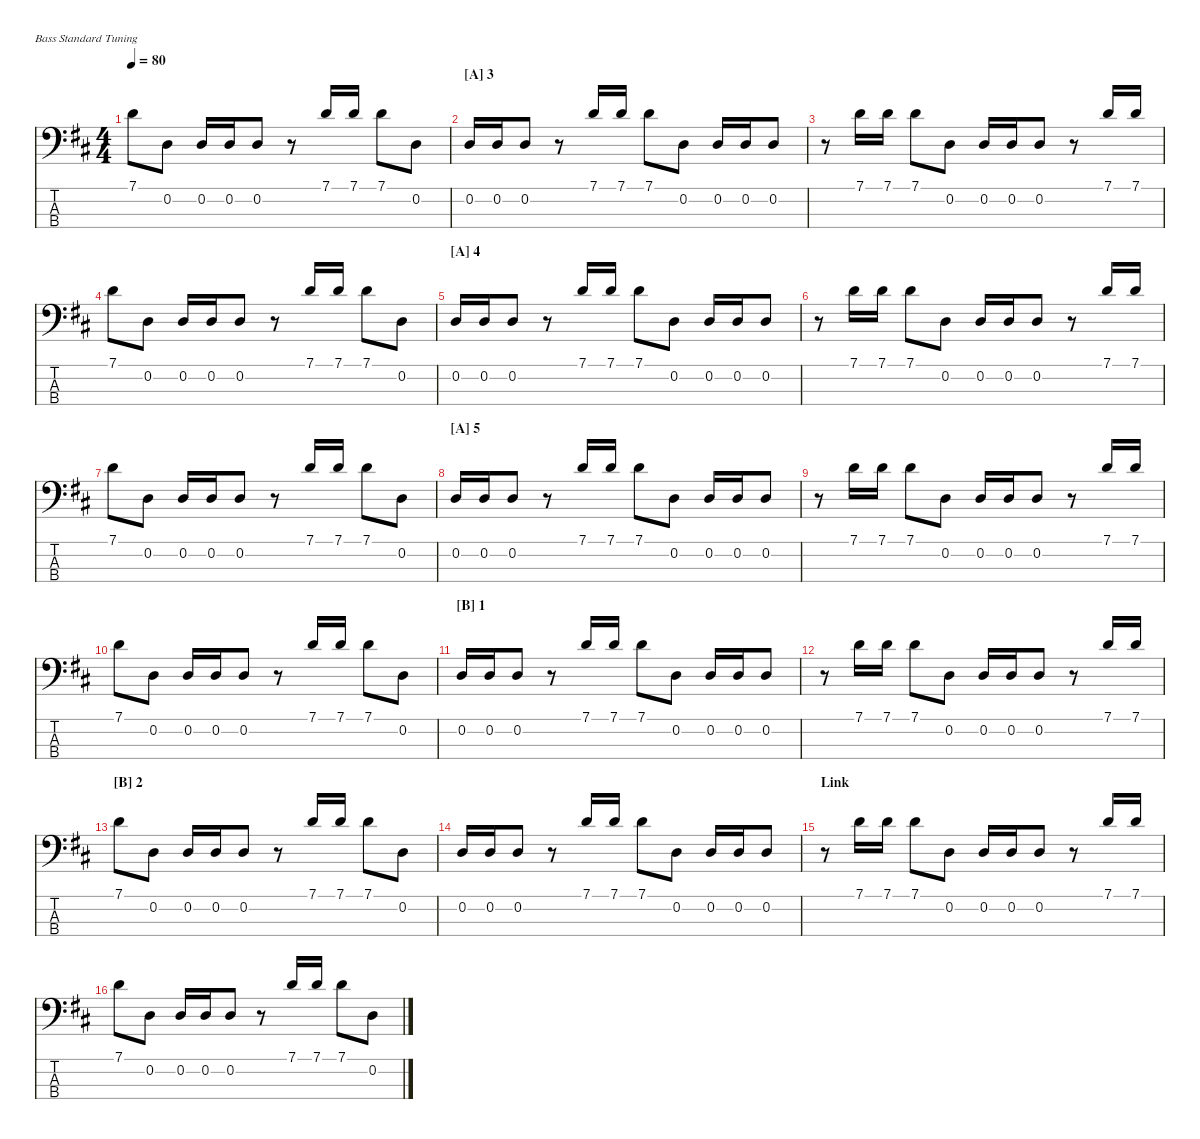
\hideDynamics
\bracketExtendMode nobrackets
\singleTrackTrackNamePolicy hidden
\multiTrackTrackNamePolicy hidden
\otherSystemsTrackNameOrientation horizontal
\track ("Bass" "E-Bass") {instrument electricbassfinger}
\staff {score tabs}
\tuning (G2 D2 A1 E1)
\ts (4 4)
\tempo 80
\clef f4
\ks d
7.1{acc forcenatural}.8{dy f beam Down} 0.2{acc forcenatural}.8{beam Down} 0.2{acc forcenatural}.16{beam Up} 0.2{acc forcenatural}.16{beam Up} 0.2{acc forcenatural}.8{beam Up} r.8{beam Up} 7.1{acc forcenatural}.16{beam Down} 7.1{acc forcenatural}.16{beam Down} 7.1{acc forcenatural}.8{beam Down} 0.2{acc forcenatural}.8{beam Down} |
\section ("A" "3")
0.2{acc forcenatural}.16{beam Up} 0.2{acc forcenatural}.16{beam Up} 0.2{acc forcenatural}.8{beam Up} r.8{beam Up} 7.1{acc forcenatural}.16{beam Down} 7.1{acc forcenatural}.16{beam Down} 7.1{acc forcenatural}.8{beam Down} 0.2{acc forcenatural}.8{beam Down} 0.2{acc forcenatural}.16{beam Up} 0.2{acc forcenatural}.16{beam Up} 0.2{acc forcenatural}.8{beam Up} |
r.8{beam Down} 7.1{acc forcenatural}.16{beam Down} 7.1{acc forcenatural}.16{beam Down} 7.1{acc forcenatural}.8{beam Down} 0.2{acc forcenatural}.8{beam Down} 0.2{acc forcenatural}.16{beam Up} 0.2{acc forcenatural}.16{beam Up} 0.2{acc forcenatural}.8{beam Up} r.8{beam Up} 7.1{acc forcenatural}.16{beam Down} 7.1{acc forcenatural}.16{beam Down} |
7.1{acc forcenatural}.8{beam Down} 0.2{acc forcenatural}.8{beam Down} 0.2{acc forcenatural}.16{beam Up} 0.2{acc forcenatural}.16{beam Up} 0.2{acc forcenatural}.8{beam Up} r.8{beam Up} 7.1{acc forcenatural}.16{beam Down} 7.1{acc forcenatural}.16{beam Down} 7.1{acc forcenatural}.8{beam Down} 0.2{acc forcenatural}.8{beam Down} |
\section ("A" "4")
0.2{acc forcenatural}.16{beam Up} 0.2{acc forcenatural}.16{beam Up} 0.2{acc forcenatural}.8{beam Up} r.8{beam Up} 7.1{acc forcenatural}.16{beam Down} 7.1{acc forcenatural}.16{beam Down} 7.1{acc forcenatural}.8{beam Down} 0.2{acc forcenatural}.8{beam Down} 0.2{acc forcenatural}.16{beam Up} 0.2{acc forcenatural}.16{beam Up} 0.2{acc forcenatural}.8{beam Up} |
r.8{beam Down} 7.1{acc forcenatural}.16{beam Down} 7.1{acc forcenatural}.16{beam Down} 7.1{acc forcenatural}.8{beam Down} 0.2{acc forcenatural}.8{beam Down} 0.2{acc forcenatural}.16{beam Up} 0.2{acc forcenatural}.16{beam Up} 0.2{acc forcenatural}.8{beam Up} r.8{beam Up} 7.1{acc forcenatural}.16{beam Down} 7.1{acc forcenatural}.16{beam Down} |
7.1{acc forcenatural}.8{beam Down} 0.2{acc forcenatural}.8{beam Down} 0.2{acc forcenatural}.16{beam Up} 0.2{acc forcenatural}.16{beam Up} 0.2{acc forcenatural}.8{beam Up} r.8{beam Up} 7.1{acc forcenatural}.16{beam Down} 7.1{acc forcenatural}.16{beam Down} 7.1{acc forcenatural}.8{beam Down} 0.2{acc forcenatural}.8{beam Down} |
\section ("A" "5")
0.2{acc forcenatural}.16{beam Up} 0.2{acc forcenatural}.16{beam Up} 0.2{acc forcenatural}.8{beam Up} r.8{beam Up} 7.1{acc forcenatural}.16{beam Down} 7.1{acc forcenatural}.16{beam Down} 7.1{acc forcenatural}.8{beam Down} 0.2{acc forcenatural}.8{beam Down} 0.2{acc forcenatural}.16{beam Up} 0.2{acc forcenatural}.16{beam Up} 0.2{acc forcenatural}.8{beam Up} |
r.8{beam Down} 7.1{acc forcenatural}.16{beam Down} 7.1{acc forcenatural}.16{beam Down} 7.1{acc forcenatural}.8{beam Down} 0.2{acc forcenatural}.8{beam Down} 0.2{acc forcenatural}.16{beam Up} 0.2{acc forcenatural}.16{beam Up} 0.2{acc forcenatural}.8{beam Up} r.8{beam Up} 7.1{acc forcenatural}.16{beam Down} 7.1{acc forcenatural}.16{beam Down} |
7.1{acc forcenatural}.8{beam Down} 0.2{acc forcenatural}.8{beam Down} 0.2{acc forcenatural}.16{beam Up} 0.2{acc forcenatural}.16{beam Up} 0.2{acc forcenatural}.8{beam Up} r.8{beam Up} 7.1{acc forcenatural}.16{beam Down} 7.1{acc forcenatural}.16{beam Down} 7.1{acc forcenatural}.8{beam Down} 0.2{acc forcenatural}.8{beam Down} |
\section ("B" "1")
0.2{acc forcenatural}.16{beam Up} 0.2{acc forcenatural}.16{beam Up} 0.2{acc forcenatural}.8{beam Up} r.8{beam Up} 7.1{acc forcenatural}.16{beam Down} 7.1{acc forcenatural}.16{beam Down} 7.1{acc forcenatural}.8{beam Down} 0.2{acc forcenatural}.8{beam Down} 0.2{acc forcenatural}.16{beam Up} 0.2{acc forcenatural}.16{beam Up} 0.2{acc forcenatural}.8{beam Up} |
r.8{beam Down} 7.1{acc forcenatural}.16{beam Down} 7.1{acc forcenatural}.16{beam Down} 7.1{acc forcenatural}.8{beam Down} 0.2{acc forcenatural}.8{beam Down} 0.2{acc forcenatural}.16{beam Up} 0.2{acc forcenatural}.16{beam Up} 0.2{acc forcenatural}.8{beam Up} r.8{beam Up} 7.1{acc forcenatural}.16{beam Down} 7.1{acc forcenatural}.16{beam Down} |
\section ("B" "2")
7.1{acc forcenatural}.8{beam Down} 0.2{acc forcenatural}.8{beam Down} 0.2{acc forcenatural}.16{beam Up} 0.2{acc forcenatural}.16{beam Up} 0.2{acc forcenatural}.8{beam Up} r.8{beam Up} 7.1{acc forcenatural}.16{beam Down} 7.1{acc forcenatural}.16{beam Down} 7.1{acc forcenatural}.8{beam Down} 0.2{acc forcenatural}.8{beam Down} |
0.2{acc forcenatural}.16{beam Up} 0.2{acc forcenatural}.16{beam Up} 0.2{acc forcenatural}.8{beam Up} r.8{beam Up} 7.1{acc forcenatural}.16{beam Down} 7.1{acc forcenatural}.16{beam Down} 7.1{acc forcenatural}.8{beam Down} 0.2{acc forcenatural}.8{beam Down} 0.2{acc forcenatural}.16{beam Up} 0.2{acc forcenatural}.16{beam Up} 0.2{acc forcenatural}.8{beam Up} |
\section ("" "Link")
r.8{beam Down} 7.1{acc forcenatural}.16{beam Down} 7.1{acc forcenatural}.16{beam Down} 7.1{acc forcenatural}.8{beam Down} 0.2{acc forcenatural}.8{beam Down} 0.2{acc forcenatural}.16{beam Up} 0.2{acc forcenatural}.16{beam Up} 0.2{acc forcenatural}.8{beam Up} r.8{beam Up} 7.1{acc forcenatural}.16{beam Down} 7.1{acc forcenatural}.16{beam Down} |
7.1{acc forcenatural}.8{beam Down} 0.2{acc forcenatural}.8{beam Down} 0.2{acc forcenatural}.16{beam Up} 0.2{acc forcenatural}.16{beam Up} 0.2{acc forcenatural}.8{beam Up} r.8{beam Up} 7.1{acc forcenatural}.16{beam Down} 7.1{acc forcenatural}.16{beam Down} 7.1{acc forcenatural}.8{beam Down} 0.2{acc forcenatural}.8{beam Down}
